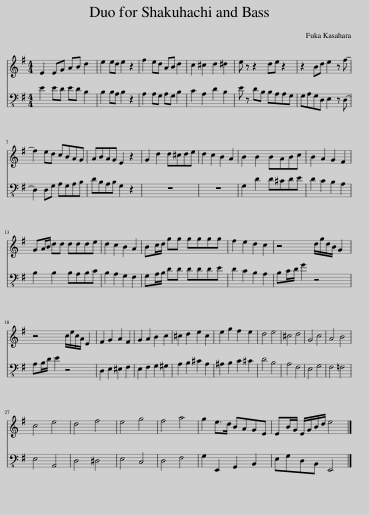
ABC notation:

X:1
%%score 1 2
L:1/8
M:4/4
I:linebreak $
K:G
V:1 treble
V:2 bass-8
V:1
 E2 EG AB d2 | e2 ed e2 z2 | f2 ed AB d2 | c2 ^c2 d2 ^d2 | e z z2 de z2 | %5
 z2 Bd e2 z f- |$ f2 ed cBAG | ABAG E2 z2 | G2 d2 d^cde | d2 c2 B2 A2 | %10
 B2 B2 BABc | B2 A2 G2 F2 |$ GA/B/ dd ddde | d2 c2 B2 A2 | Bc/d/ gg gggg | %15
 f2 e2 d2 c2 | z4 d/g/d/B/ G2 |$ z4 c/e/c/A/ E2 | F2 G2 A2 F2 | G2 A2 B2 c2 | %20
 ^c2 d2 e2 c2 | e2 g2 f2 e2 | d4 e4 | ^c4 d4 | G4 c4 | %25
 A4 B4 |$ c4 e4 | d4 f4 | e4 g4 | f4 a4 | %30
 g2 e>d BAGE | EB/G/ E/G/B/d/ e4 |] %32
V:2
 E2 ED ED B,2 | B,2 B,A, B,2 z2 | A,2 A,G, A,G, B,2 | C2 A,2 D2 B,2 | E z DB, B,A,A,G, | %5
 G,A,G,D, E,2 z D,- |$ D,2 D,G, A,G,A,B, | DB,A,B, G,2 z2 | z8 | z8 | %10
 G,2 D2 D^CDE | D2 C2 B,2 A,2 |$ B,2 B,2 B,A,B,C | B,2 A,2 G,2 F,2 | G,A,/B,/ DD DDDE | %15
 D2 C2 B,2 A,2 | B,C/D/ G2 z4 |$ A,B,/D/ E2 z4 | D,2 E,2 ^E,2 F,2 | E,2 F,2 G,2 ^G,2 | %20
 A,2 B,2 ^C2 A,2 | ^A,2 B,2 C2 ^C2 | D4 B,4 | A,4 F,4 | E,4 G,4 | %25
 F,4 =F,4 |$ E,4 A,,4 | D,4 ^D,4 | E,4 C,4 | D,4 F,4 | %30
 G,2 E,,2 G,,2 B,,2 | E,G,D,B,, E,,4 |] %32
